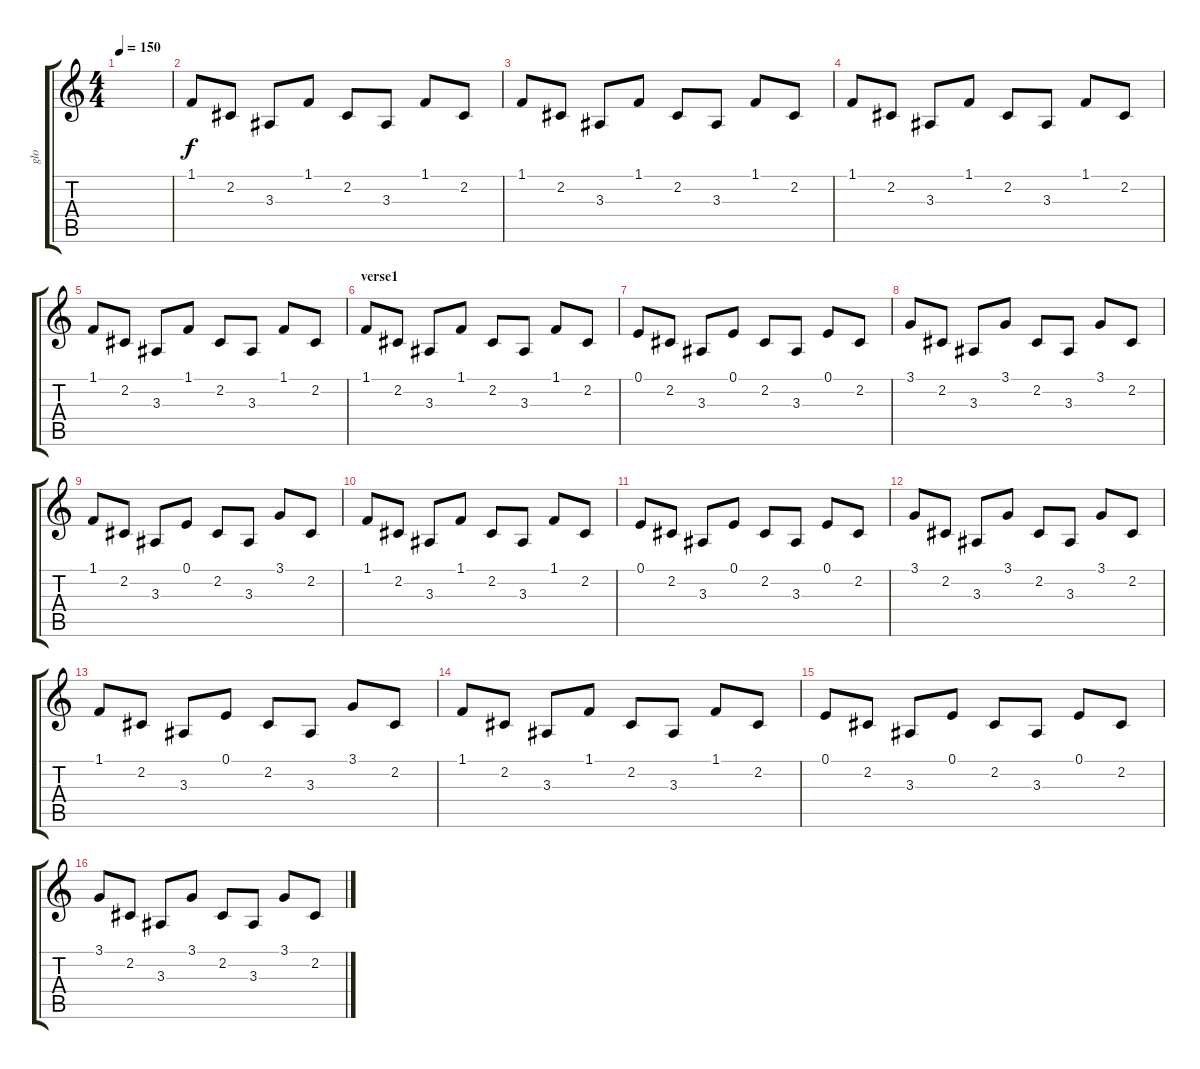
\track ("glo" "glo") {instrument acousticgrandpiano}
\staff {score tabs}
\tuning (E4 B3 G3 D3 A2 E2) {hide}
\ts (4 4)
\tempo 150
\clef g2
\ks c
|
1.1.8 2.2.8 3.3.8 1.1.8 2.2.8 3.3.8 1.1.8 2.2.8 |
1.1.8 2.2.8 3.3.8 1.1.8 2.2.8 3.3.8 1.1.8 2.2.8 |
1.1.8 2.2.8 3.3.8 1.1.8 2.2.8 3.3.8 1.1.8 2.2.8 |
1.1.8 2.2.8 3.3.8 1.1.8 2.2.8 3.3.8 1.1.8 2.2.8 |
\section ("" "verse1")
1.1.8 2.2.8 3.3.8 1.1.8 2.2.8 3.3.8 1.1.8 2.2.8 |
0.1.8 2.2.8 3.3.8 0.1.8 2.2.8 3.3.8 0.1.8 2.2.8 |
3.1.8 2.2.8 3.3.8 3.1.8 2.2.8 3.3.8 3.1.8 2.2.8 |
1.1.8 2.2.8 3.3.8 0.1.8 2.2.8 3.3.8 3.1.8 2.2.8 |
1.1.8 2.2.8 3.3.8 1.1.8 2.2.8 3.3.8 1.1.8 2.2.8 |
0.1.8 2.2.8 3.3.8 0.1.8 2.2.8 3.3.8 0.1.8 2.2.8 |
3.1.8 2.2.8 3.3.8 3.1.8 2.2.8 3.3.8 3.1.8 2.2.8 |
1.1.8 2.2.8 3.3.8 0.1.8 2.2.8 3.3.8 3.1.8 2.2.8 |
1.1.8 2.2.8 3.3.8 1.1.8 2.2.8 3.3.8 1.1.8 2.2.8 |
0.1.8 2.2.8 3.3.8 0.1.8 2.2.8 3.3.8 0.1.8 2.2.8 |
3.1.8 2.2.8 3.3.8 3.1.8 2.2.8 3.3.8 3.1.8 2.2.8
